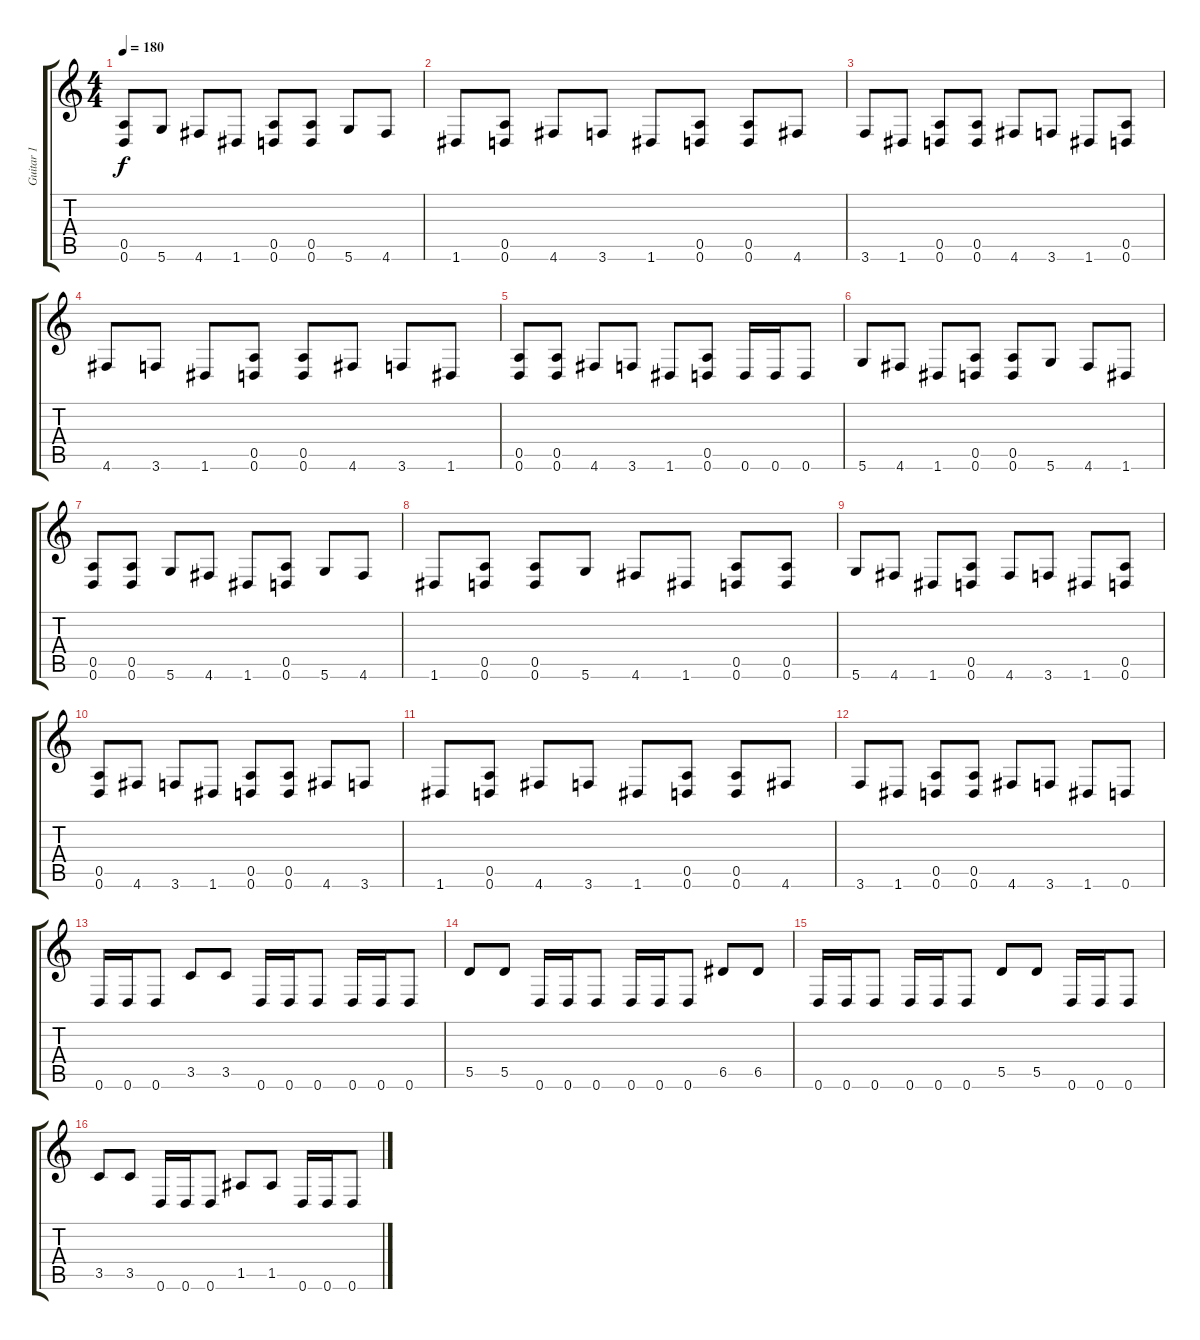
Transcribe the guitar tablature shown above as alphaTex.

\track ("Guitar 1" "Guitar 1") {instrument distortionguitar}
\staff {score tabs}
\tuning (E4 B3 G3 D3 A2 D2) {hide}
\ts (4 4)
\tempo 180
\clef g2
\ks c
(0.5 0.6).8{dy f} 5.6.8 4.6.8 1.6.8 (0.5 0.6).8 (0.5 0.6).8 5.6.8 4.6.8 |
1.6.8 (0.5 0.6).8 4.6.8 3.6.8 1.6.8 (0.5 0.6).8 (0.5 0.6).8 4.6.8 |
3.6.8 1.6.8 (0.5 0.6).8 (0.5 0.6).8 4.6.8 3.6.8 1.6.8 (0.5 0.6).8 |
4.6.8 3.6.8 1.6.8 (0.5 0.6).8 (0.5 0.6).8 4.6.8 3.6.8 1.6.8 |
(0.5 0.6).8 (0.5 0.6).8 4.6.8 3.6.8 1.6.8 (0.5 0.6).8 0.6.16 0.6.16 0.6.8 |
5.6.8 4.6.8 1.6.8 (0.5 0.6).8 (0.5 0.6).8 5.6.8 4.6.8 1.6.8 |
(0.5 0.6).8 (0.5 0.6).8 5.6.8 4.6.8 1.6.8 (0.5 0.6).8 5.6.8 4.6.8 |
1.6.8 (0.5 0.6).8 (0.5 0.6).8 5.6.8 4.6.8 1.6.8 (0.5 0.6).8 (0.5 0.6).8 |
5.6.8 4.6.8 1.6.8 (0.5 0.6).8 4.6.8 3.6.8 1.6.8 (0.5 0.6).8 |
(0.5 0.6).8 4.6.8 3.6.8 1.6.8 (0.5 0.6).8 (0.5 0.6).8 4.6.8 3.6.8 |
1.6.8 (0.5 0.6).8 4.6.8 3.6.8 1.6.8 (0.5 0.6).8 (0.5 0.6).8 4.6.8 |
3.6.8 1.6.8 (0.5 0.6).8 (0.5 0.6).8 4.6.8 3.6.8 1.6.8 0.6.8 |
0.6.16 0.6.16 0.6.8 3.5.8 3.5.8 0.6.16 0.6.16 0.6.8 0.6.16 0.6.16 0.6.8 |
5.5.8 5.5.8 0.6.16 0.6.16 0.6.8 0.6.16 0.6.16 0.6.8 6.5.8 6.5.8 |
0.6.16 0.6.16 0.6.8 0.6.16 0.6.16 0.6.8 5.5.8 5.5.8 0.6.16 0.6.16 0.6.8 |
3.5.8 3.5.8 0.6.16 0.6.16 0.6.8 1.5.8 1.5.8 0.6.16 0.6.16 0.6.8
